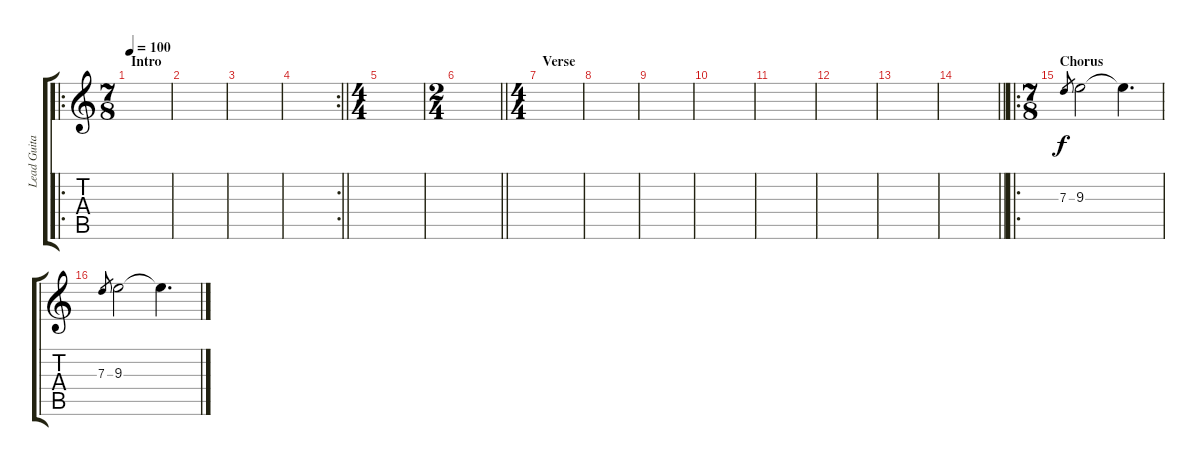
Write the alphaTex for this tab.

\track ("Lead Guitar" "Lead Guita") {instrument overdrivenguitar}
\staff {score tabs}
\tuning (E4 B3 G3 D3 A2 E2) {hide}
\ro
\ts (7 8)
\section ("" "Intro")
\tempo 100
\clef g2
\ks c
|
|
|
\rc 2
\barLineRight lightlight
|
\ts (4 4)
|
\ts (2 4)
\barLineRight lightlight
|
\ts (4 4)
\section ("" "Verse")
|
|
|
|
|
|
|
\barLineRight lightlight
|
\ro
\ts (7 8)
\section ("" "Chorus")
7.3.8{gr} 9.3.2 9.3{t}.4{d} |
7.3.8{gr} 9.3.2 9.3{t}.4{d}
